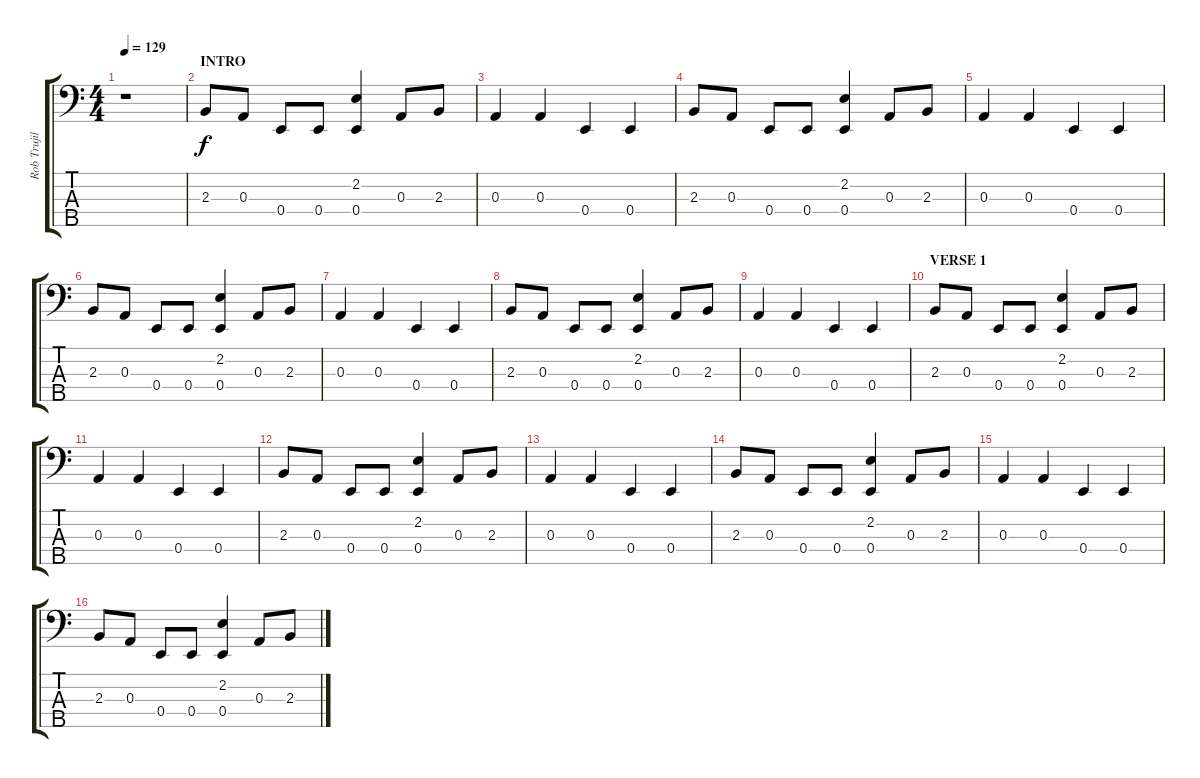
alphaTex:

\track ("Rob Trujillo [bass]" "Rob Trujil") {instrument electricbasspick}
\staff {score tabs}
\tuning (G2 D2 A1 E1 B0) {hide}
\ts (4 4)
\tempo 129
\clef f4
\ks c
r.1{dy f instrument electricbasspick} |
\section ("" "INTRO")
2.3.8 0.3.8 0.4.8 0.4.8 (2.2 0.4).4 0.3.8 2.3.8 |
0.3.4 0.3.4 0.4.4 0.4.4 |
2.3.8 0.3.8 0.4.8 0.4.8 (2.2 0.4).4 0.3.8 2.3.8 |
0.3.4 0.3.4 0.4.4 0.4.4 |
2.3.8 0.3.8 0.4.8 0.4.8 (2.2 0.4).4 0.3.8 2.3.8 |
0.3.4 0.3.4 0.4.4 0.4.4 |
2.3.8 0.3.8 0.4.8 0.4.8 (2.2 0.4).4 0.3.8 2.3.8 |
0.3.4 0.3.4 0.4.4 0.4.4 |
\section ("" "VERSE 1")
2.3.8 0.3.8 0.4.8 0.4.8 (2.2 0.4).4 0.3.8 2.3.8 |
0.3.4 0.3.4 0.4.4 0.4.4 |
2.3.8 0.3.8 0.4.8 0.4.8 (2.2 0.4).4 0.3.8 2.3.8 |
0.3.4 0.3.4 0.4.4 0.4.4 |
2.3.8 0.3.8 0.4.8 0.4.8 (2.2 0.4).4 0.3.8 2.3.8 |
0.3.4 0.3.4 0.4.4 0.4.4 |
2.3.8 0.3.8 0.4.8 0.4.8 (2.2 0.4).4 0.3.8 2.3.8
